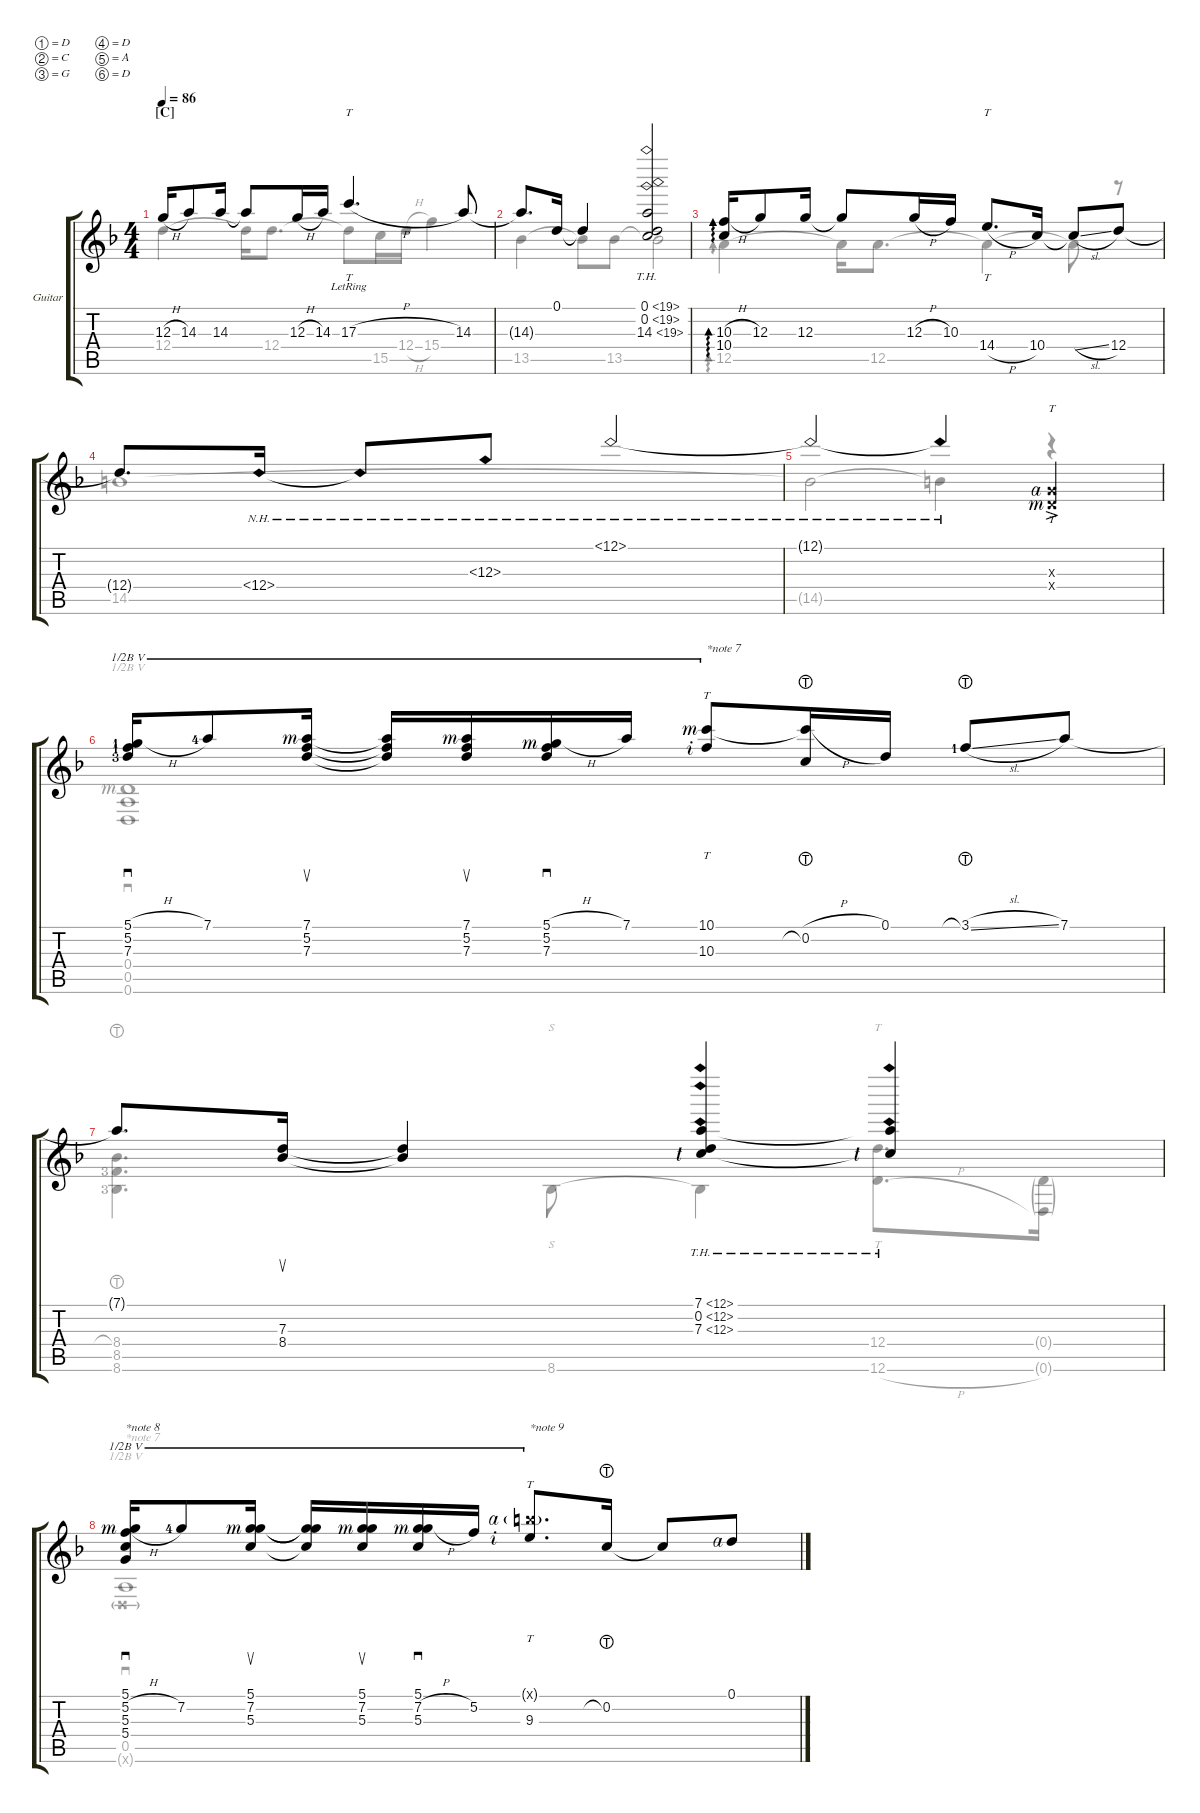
\defaultSystemsLayout 4
\hideDynamics
\bracketExtendMode groupsimilarinstruments
\firstSystemTrackNameMode fullname
\otherSystemsTrackNameMode fullname
\firstSystemTrackNameOrientation horizontal
\otherSystemsTrackNameOrientation horizontal
\track ("Guitar" "Gtr.") {instrument acousticguitarsteel}
\staff {score tabs}
\tuning (D4 C4 G3 D3 A2 D2)
\voice
\ts (4 4)
\section ("C" "")
\tempo 86
\clef g2
\ks dminor
12.3{h}.16{dy mp} 14.3.8 14.3.16 14.3{t}.8 12.3{h}.16 14.3.16 17.3{h lr}.4{tt d} 14.3.8 |
14.3{t}.8{d} 0.1.16 0.1{t}.4 (0.1{th 19} 0.2{th 19} 14.3{th 5}).2 |
(10.4 10.3{h}).16{ad 0} 12.3.8 12.3.16 12.3{t}.8 12.3{h}.16 10.3.16 14.4{h}.8{tt d} 10.4.16 10.4{sl t}.8 12.4.8 |
12.4{t}.8{d} 12.4{nh}.16 12.4{nh t}.8 12.3{nh}.8 12.1{nh}.2 |
12.1{nh t}.2 12.1{nh t}.4 (0.3{ac x rf 4} 0.4{ac x rf 3}).4{tt dy mf} |
(5.1{h lf 2} 5.2{lf 2} 7.3{lf 4}).16{sd barre (5 half)} 7.1{lf 5}.8{barre (5 half)} (7.1{rf 3} 5.2 7.3).16{su barre (5 half)} (7.1{t} 5.2{t} 7.3{t}).16{barre (5 half)} (7.1{rf 3} 5.2 7.3).16{su barre (5 half)} (5.1{h rf 3} 5.2 7.3).16{sd barre (5 half)} 7.1.16{barre (5 half)} (10.1{rf 3} 10.3{rf 2}).8{tt txt "*note 7" barre (5 half)} (0.2{lht} 10.1{h t}).16 0.1.16 3.1{sl lht lf 2}.8 7.1.8 |
7.1{t}.8{d} (7.3 8.4).16{su} (7.3{t} 8.4{t}).4 (7.1{th 5} 0.2{th 12 lf 1} 7.3{th 5}).4 (7.1{th 5 t} 0.2{th 12 t lf 1}).4 |
(5.4 5.3 5.2{h} 5.1{rf 3}).16{sd txt "*note 8" barre (5 half)} 7.2{lf 5}.8{barre (5 half)} (5.1{rf 3} 7.2 5.3).16{su barre (5 half)} (5.1{t} 7.2{t} 5.3{t}).16{barre (5 half)} (5.1{rf 3} 7.2 5.3).16{su barre (5 half)} (5.1{rf 3} 7.2{h} 5.3).16{sd barre (5 half)} 5.2.16{barre (5 half)} (9.3{rf 2} 9.1{g x rf 4}).8{tt d txt "*note 9" barre (5 half)} 0.2{lht}.16 0.2{t}.8 0.1{rf 4}.8
\voice
\clef g2
\ottava regular
\simile none
\ks dminor
12.4{t}.4{dy mp} 12.4{t}.16 12.4.8{d} 12.4{t}.8 15.5.16 12.4{h}.16 15.4.4 |
13.5.4 13.5{t}.8 13.5.8 13.5{t}.2 |
12.5.4{ad 0} 12.5{t}.16 12.5.8{d} 12.5{t}.4 12.5{t}.8 r.8 |
14.5.1 |
14.5{t}.2 14.5{t}.4 r.4 |
(0.6 0.5 0.4{rf 3}).1{sd dy mf barre (5 half)} |
(8.6{lf 4} 8.5{lf 4} 8.4{lht}).4{d} 8.6.8{s} 8.6{t}.4 (12.6{h} 12.4).8{tt d} (0.4{g} 0.6{g}).16 |
(0.6{g x} 0.5).1{sd txt "*note 7" barre (5 half)}
